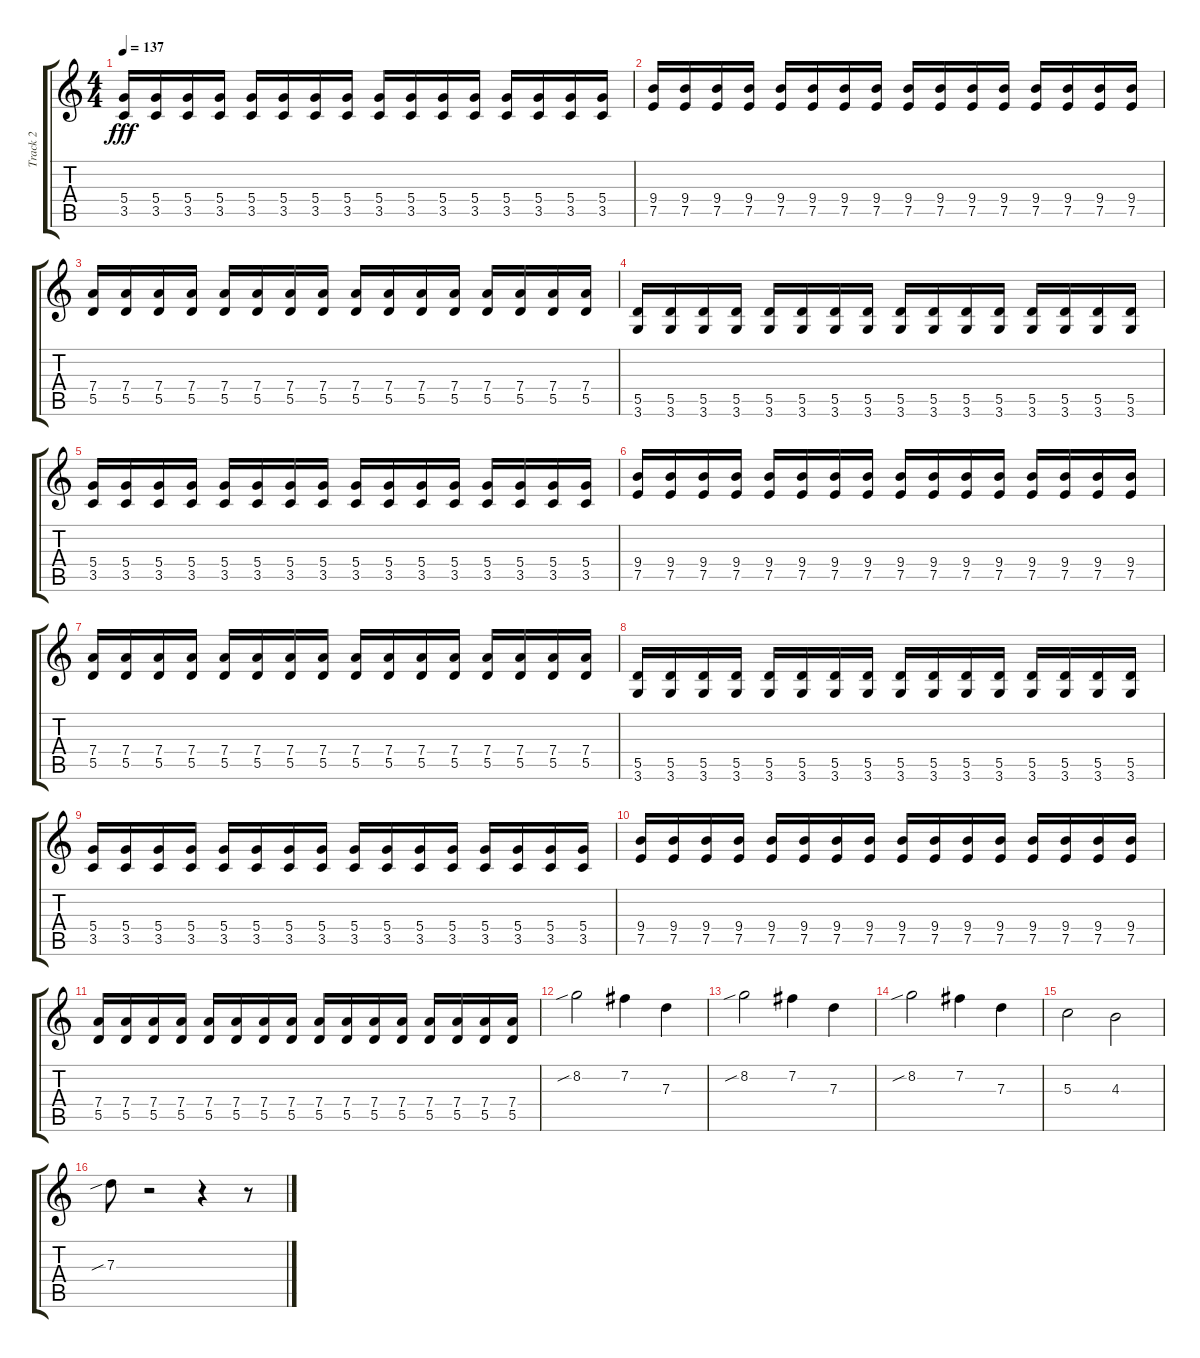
\track ("Track 2" "Track 2") {instrument distortionguitar}
\staff {score tabs}
\tuning (E4 B3 G3 D3 A2 E2) {hide}
\ts (4 4)
\tempo 137
\clef g2
\ks c
(5.4 3.5).16{dy fff} (5.4 3.5).16 (5.4 3.5).16 (5.4 3.5).16 (5.4 3.5).16 (5.4 3.5).16 (5.4 3.5).16 (5.4 3.5).16 (5.4 3.5).16 (5.4 3.5).16 (5.4 3.5).16 (5.4 3.5).16 (5.4 3.5).16 (5.4 3.5).16 (5.4 3.5).16 (5.4 3.5).16 |
(9.4 7.5).16 (9.4 7.5).16 (9.4 7.5).16 (9.4 7.5).16 (9.4 7.5).16 (9.4 7.5).16 (9.4 7.5).16 (9.4 7.5).16 (9.4 7.5).16 (9.4 7.5).16 (9.4 7.5).16 (9.4 7.5).16 (9.4 7.5).16 (9.4 7.5).16 (9.4 7.5).16 (9.4 7.5).16 |
(7.4 5.5).16 (7.4 5.5).16 (7.4 5.5).16 (7.4 5.5).16 (7.4 5.5).16 (7.4 5.5).16 (7.4 5.5).16 (7.4 5.5).16 (7.4 5.5).16 (7.4 5.5).16 (7.4 5.5).16 (7.4 5.5).16 (7.4 5.5).16 (7.4 5.5).16 (7.4 5.5).16 (7.4 5.5).16 |
(5.5 3.6).16 (5.5 3.6).16 (5.5 3.6).16 (5.5 3.6).16 (5.5 3.6).16 (5.5 3.6).16 (5.5 3.6).16 (5.5 3.6).16 (5.5 3.6).16 (5.5 3.6).16 (5.5 3.6).16 (5.5 3.6).16 (5.5 3.6).16 (5.5 3.6).16 (5.5 3.6).16 (5.5 3.6).16 |
(5.4 3.5).16 (5.4 3.5).16 (5.4 3.5).16 (5.4 3.5).16 (5.4 3.5).16 (5.4 3.5).16 (5.4 3.5).16 (5.4 3.5).16 (5.4 3.5).16 (5.4 3.5).16 (5.4 3.5).16 (5.4 3.5).16 (5.4 3.5).16 (5.4 3.5).16 (5.4 3.5).16 (5.4 3.5).16 |
(9.4 7.5).16 (9.4 7.5).16 (9.4 7.5).16 (9.4 7.5).16 (9.4 7.5).16 (9.4 7.5).16 (9.4 7.5).16 (9.4 7.5).16 (9.4 7.5).16 (9.4 7.5).16 (9.4 7.5).16 (9.4 7.5).16 (9.4 7.5).16 (9.4 7.5).16 (9.4 7.5).16 (9.4 7.5).16 |
(7.4 5.5).16 (7.4 5.5).16 (7.4 5.5).16 (7.4 5.5).16 (7.4 5.5).16 (7.4 5.5).16 (7.4 5.5).16 (7.4 5.5).16 (7.4 5.5).16 (7.4 5.5).16 (7.4 5.5).16 (7.4 5.5).16 (7.4 5.5).16 (7.4 5.5).16 (7.4 5.5).16 (7.4 5.5).16 |
(5.5 3.6).16 (5.5 3.6).16 (5.5 3.6).16 (5.5 3.6).16 (5.5 3.6).16 (5.5 3.6).16 (5.5 3.6).16 (5.5 3.6).16 (5.5 3.6).16 (5.5 3.6).16 (5.5 3.6).16 (5.5 3.6).16 (5.5 3.6).16 (5.5 3.6).16 (5.5 3.6).16 (5.5 3.6).16 |
(5.4 3.5).16 (5.4 3.5).16 (5.4 3.5).16 (5.4 3.5).16 (5.4 3.5).16 (5.4 3.5).16 (5.4 3.5).16 (5.4 3.5).16 (5.4 3.5).16 (5.4 3.5).16 (5.4 3.5).16 (5.4 3.5).16 (5.4 3.5).16 (5.4 3.5).16 (5.4 3.5).16 (5.4 3.5).16 |
(9.4 7.5).16 (9.4 7.5).16 (9.4 7.5).16 (9.4 7.5).16 (9.4 7.5).16 (9.4 7.5).16 (9.4 7.5).16 (9.4 7.5).16 (9.4 7.5).16 (9.4 7.5).16 (9.4 7.5).16 (9.4 7.5).16 (9.4 7.5).16 (9.4 7.5).16 (9.4 7.5).16 (9.4 7.5).16 |
(7.4 5.5).16 (7.4 5.5).16 (7.4 5.5).16 (7.4 5.5).16 (7.4 5.5).16 (7.4 5.5).16 (7.4 5.5).16 (7.4 5.5).16 (7.4 5.5).16 (7.4 5.5).16 (7.4 5.5).16 (7.4 5.5).16 (7.4 5.5).16 (7.4 5.5).16 (7.4 5.5).16 (7.4 5.5).16 |
8.2{sib}.2{volume 16 instrument distortionguitar} 7.2.4 7.3.4 |
8.2{sib}.2{volume 16} 7.2.4 7.3.4 |
8.2{sib}.2{volume 16} 7.2.4 7.3.4 |
5.3.2 4.3.2 |
7.3{sib}.8 r.2 r.4 r.8
